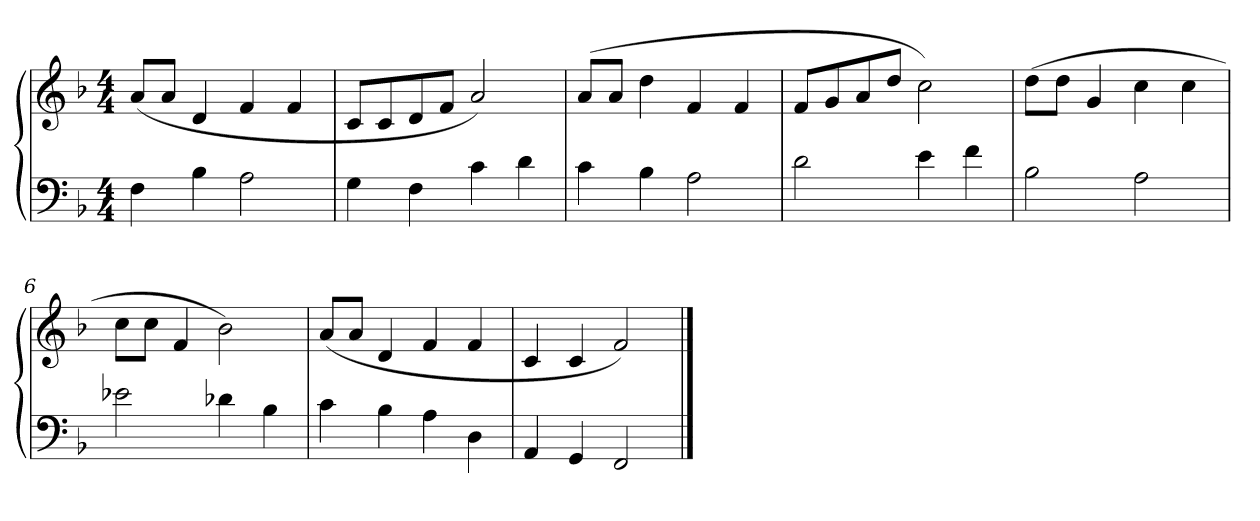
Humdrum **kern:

**kern	**kern
*part1	*part1
*staff2	*staff1
*clefF4	*clefG2
*k[b-]	*k[b-]
*F:	*F:
*M4/4	*M4/4
=1	=1
4F\	(>8a/L
.	8a/J
4B-\	4d/
2A\	4f/
.	4f/
=2	=2
4G\	8c/L
.	8c/
4F\	8d/
.	8f/J
4c\	2a/)
4d\	.
!!LO:LB:g=z
=3	=3
4c\	(>8a/L
.	8a/J
4B-\	4dd\
2A\	4f/
.	4f/
=4	=4
2d\	8f/L
.	8g/
.	8a/
.	8dd/J
4e\	2cc\)
4f\	.
=5	=5
2B-\	(>8dd\L
.	8dd\J
.	4g/
2A\	4cc\
.	4cc\
=6	=6
2e-X\	8cc\L
.	8cc\J
.	4f/
4d-X\	2b-\)
4B-\	.
=7	=7
4c\	(>8a/L
.	8a/J
4B-\	4d/
4A\	4f/
4D\	4f/
=8	=8
4AA/	4c/
4GG/	4c/
2FF/	2f/)
==	==
*-	*-
